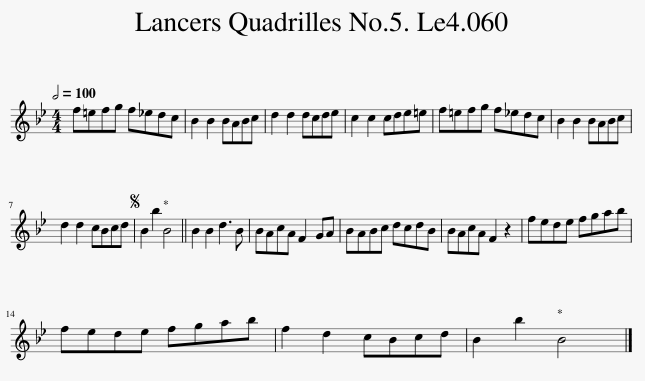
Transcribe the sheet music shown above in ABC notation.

X:1
L:1/8
Q:1/2=100
M:4/4
I:linebreak $
K:Bb
V:1 treble
V:1
 f=efg f_edc | B2 B2 BABc | d2 d2 dcde | c2 c2 cde=e | f=efg f_edc | %5
 B2 B2 BABc |$ d2 d2 cBcd |S B2 b2 B4 || B2 B2 d3 B | BAcA F2 GA | %10
 BABc dcdB | BAcA F2 z2 | fede fgab |$ fede fgab | f2 d2 cBcd | %15
 B2 b2 B4 |] %16
